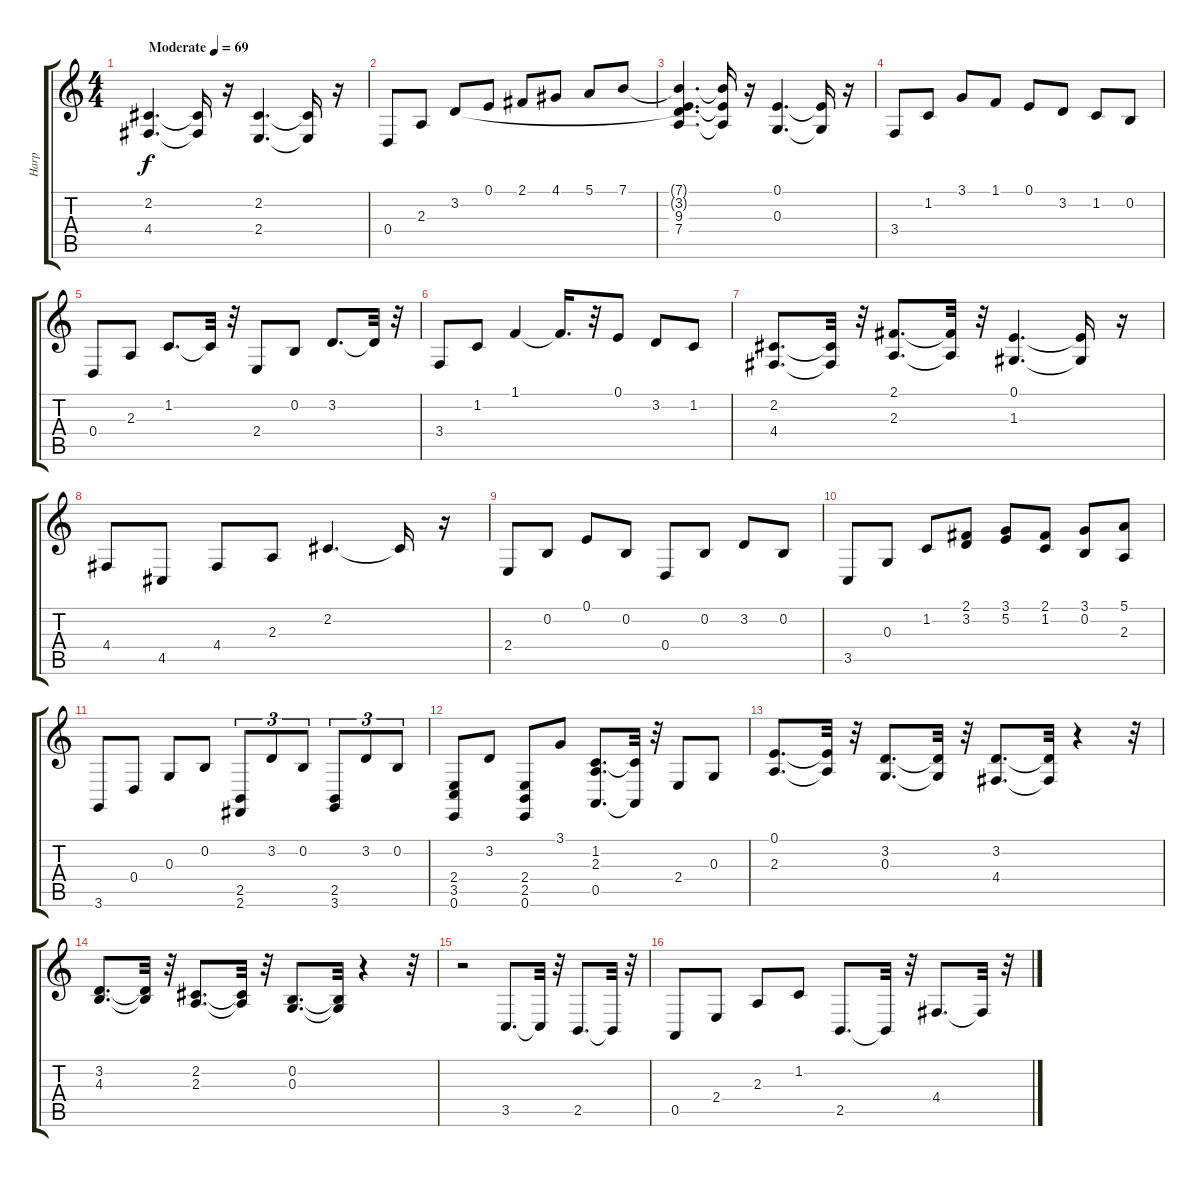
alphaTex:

\track ("Harp" "Harp") {instrument orchestralharp}
\staff {score tabs}
\tuning (E4 B3 G3 D3 A2 E2) {hide}
\ts (4 4)
\tempo (69 "Moderate")
\clef g2
\ks c
(2.2 4.4).4{d dy f instrument orchestralharp} (2.2{t} 4.4{t}).16 r.16 (2.2 2.4).4{d} (2.2{t} 2.4{t}).16 r.16 |
0.4.8 2.3.8 3.2.8 0.1.8 2.1.8 4.1.8 5.1.8 7.1.8 |
(7.1{t} 3.2{t} 9.3 7.4).4{d} (7.1{t} 9.3{t} 7.4{t}).16 r.16 (0.1 0.3).4{d} (0.1{t} 0.3{t}).16 r.16 |
3.4.8 1.2.8 3.1.8 1.1.8 0.1.8 3.2.8 1.2.8 0.2.8 |
0.4.8 2.3.8 1.2.8{d} 1.2{t}.32 r.32 2.4.8 0.2.8 3.2.8{d} 3.2{t}.32 r.32 |
3.4.8 1.2.8 1.1.4 1.1{t}.16{d} r.32 0.1.8 3.2.8 1.2.8 |
(2.2 4.4).8{d} (2.2{t} 4.4{t}).32 r.32 (2.1 2.3).8{d} (2.1{t} 2.3{t}).32 r.32 (0.1 1.3).4{d} (0.1{t} 1.3{t}).16 r.16 |
4.4.8 4.5.8 4.4.8 2.3.8 2.2.4{d} 2.2{t}.16 r.16 |
2.4.8 0.2.8 0.1.8 0.2.8 0.4.8 0.2.8 3.2.8 0.2.8 |
3.5.8 0.3.8 1.2.8 (2.1 3.2).8 (3.1 5.2).8 (2.1 1.2).8 (3.1 0.2).8 (5.1 2.3).8 |
3.6.8 0.4.8 0.3.8 0.2.8 (2.5 2.6).8{tu (3 2)} 3.2.8{tu (3 2)} 0.2.8{tu (3 2)} (2.5 3.6).8{tu (3 2)} 3.2.8{tu (3 2)} 0.2.8{tu (3 2)} |
(2.4 3.5 0.6).8 3.2.8 (2.4 2.5 0.6).8 3.1.8 (1.2 2.3 0.5).8{d} (1.2{t} 0.5{t}).32 r.32 2.4.8 0.3.8 |
(0.1 2.3).8{d} (0.1{t} 2.3{t}).32 r.32 (3.2 0.3).8{d} (3.2{t} 0.3{t}).32 r.32 (3.2 4.4).8{d} (3.2{t} 4.4{t}).32 r.4 r.32 |
(3.2 4.3).8{d} (3.2{t} 4.3{t}).32 r.32 (2.2 2.3).8{d} (2.2{t} 2.3{t}).32 r.32 (0.2 0.3).8{d} (0.2{t} 0.3{t}).32 r.4 r.32 |
r.2 3.5.8{d} 3.5{t}.32 r.32 2.5.8{d} 2.5{t}.32 r.32 |
0.5.8 2.4.8 2.3.8 1.2.8 2.5.8{d} 2.5{t}.32 r.32 4.4.8{d} 4.4{t}.32 r.32
